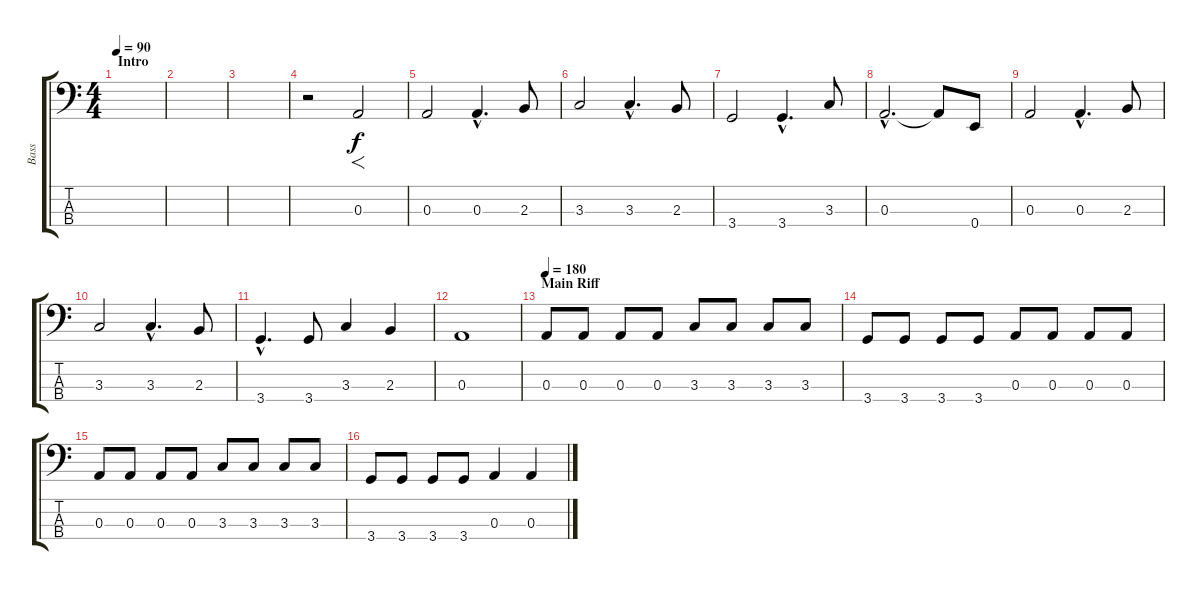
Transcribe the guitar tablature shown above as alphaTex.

\track ("Bass" "Bass") {instrument electricbassfinger}
\staff {score tabs}
\tuning (G2 D2 A1 E1) {hide}
\ts (4 4)
\section ("" "Intro")
\tempo 90
\clef f4
\ks c
|
|
|
r.2 0.3.2{f} |
0.3.2 0.3{hac}.4{d} 2.3.8 |
3.3.2 3.3{hac}.4{d} 2.3.8 |
3.4.2 3.4{hac}.4{d} 3.3.8 |
0.3{hac}.2{d} 0.3{t}.8 0.4.8 |
0.3.2 0.3{hac}.4{d} 2.3.8 |
3.3.2 3.3{hac}.4{d} 2.3.8 |
3.4{hac}.4{d} 3.4.8 3.3.4 2.3.4 |
0.3.1 |
\section ("" "Main Riff")
\tempo 180
0.3.8 0.3.8 0.3.8 0.3.8 3.3.8 3.3.8 3.3.8 3.3.8 |
3.4.8 3.4.8 3.4.8 3.4.8 0.3.8 0.3.8 0.3.8 0.3.8 |
0.3.8 0.3.8 0.3.8 0.3.8 3.3.8 3.3.8 3.3.8 3.3.8 |
3.4.8 3.4.8 3.4.8 3.4.8 0.3.4 0.3.4
